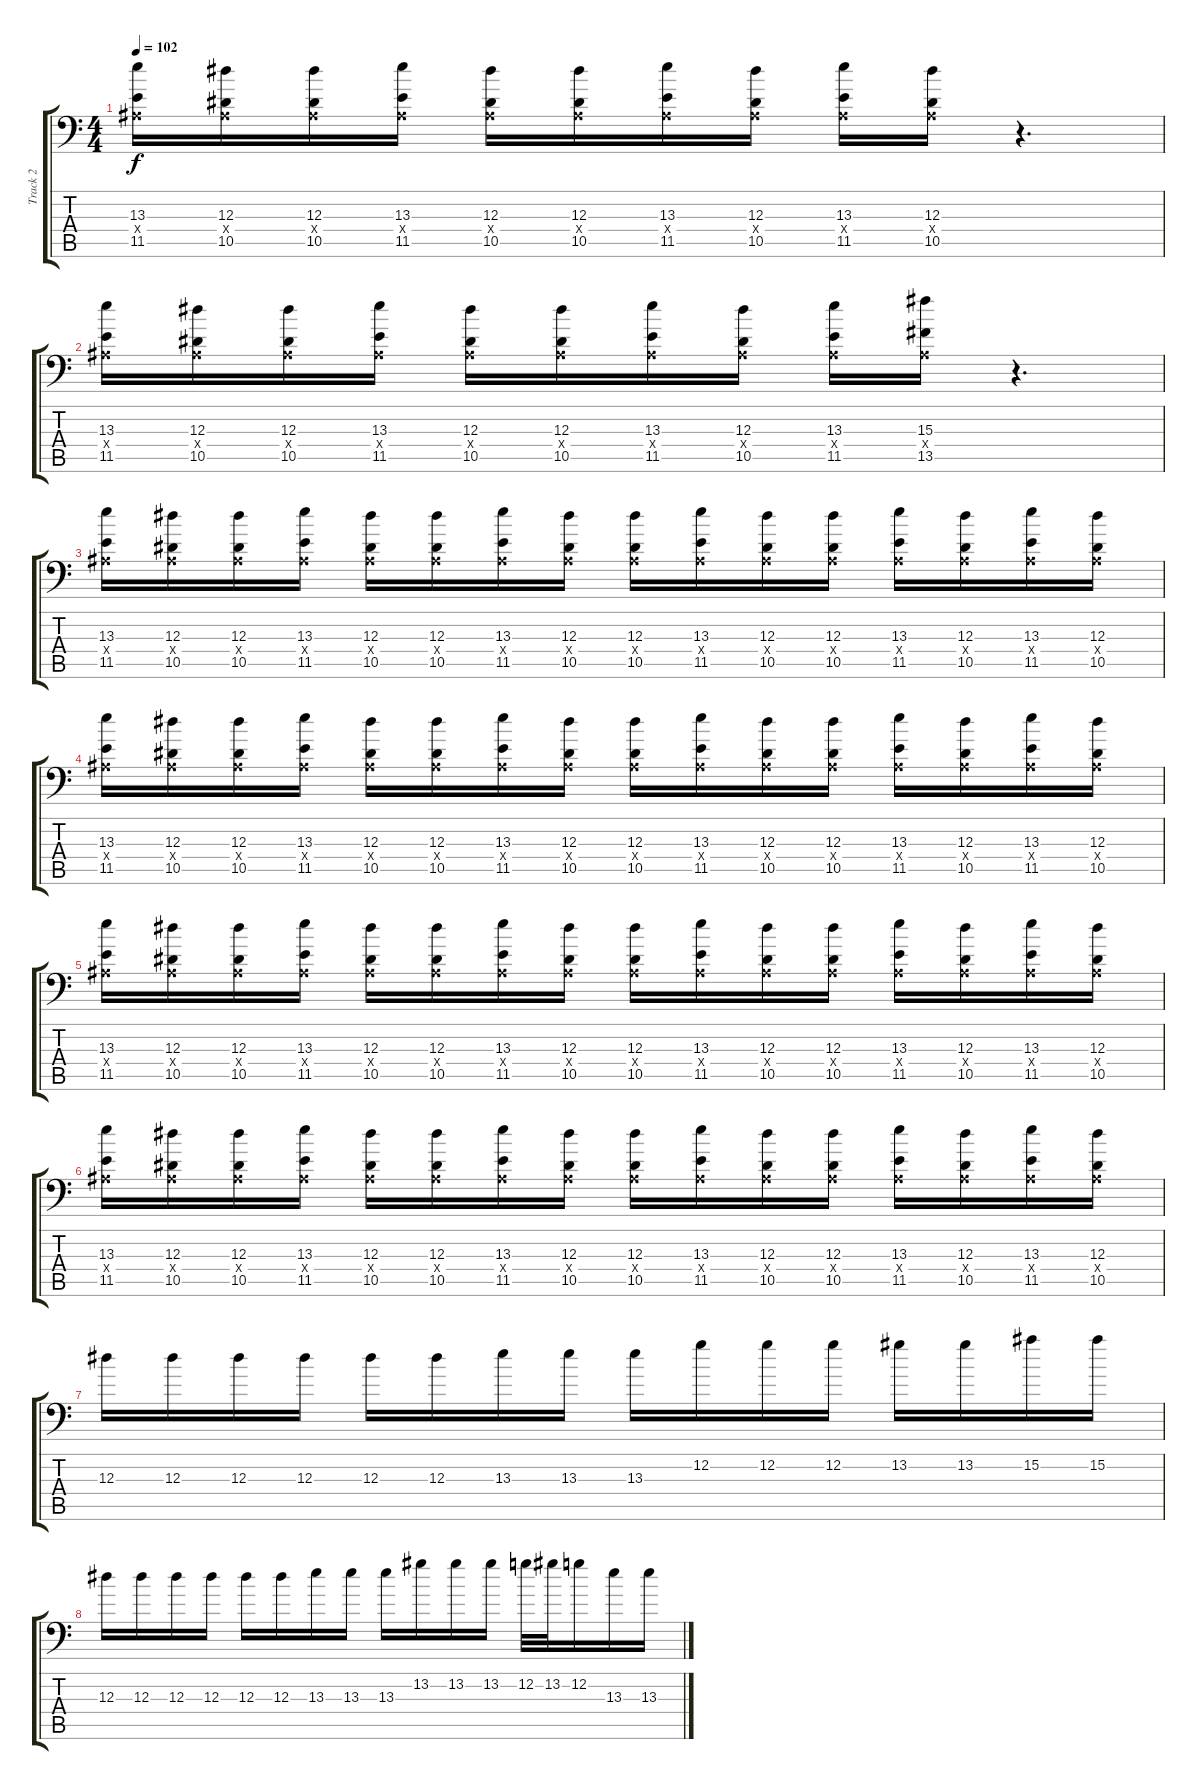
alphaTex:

\track ("Track 2" "Track 2") {instrument acousticguitarsteel}
\staff {score tabs}
\tuning (C4 G3 Eb3 Bb2 F2 Bb1) {hide}
\ts (4 4)
\tempo 102
\clef f4
\ks c
(13.3 0.4{x} 11.5).16{dy f} (12.3 0.4{x} 10.5).16 (12.3 0.4{x} 10.5).16 (13.3 0.4{x} 11.5).16 (12.3 0.4{x} 10.5).16 (12.3 0.4{x} 10.5).16 (13.3 0.4{x} 11.5).16 (12.3 0.4{x} 10.5).16 (13.3 0.4{x} 11.5).16 (12.3 0.4{x} 10.5).16 r.4{d} |
(13.3 0.4{x} 11.5).16 (12.3 0.4{x} 10.5).16 (12.3 0.4{x} 10.5).16 (13.3 0.4{x} 11.5).16 (12.3 0.4{x} 10.5).16 (12.3 0.4{x} 10.5).16 (13.3 0.4{x} 11.5).16 (12.3 0.4{x} 10.5).16 (13.3 0.4{x} 11.5).16 (15.3 0.4{x} 13.5).16 r.4{d} |
(13.3 0.4{x} 11.5).16 (12.3 0.4{x} 10.5).16 (12.3 0.4{x} 10.5).16 (13.3 0.4{x} 11.5).16 (12.3 0.4{x} 10.5).16 (12.3 0.4{x} 10.5).16 (13.3 0.4{x} 11.5).16 (12.3 0.4{x} 10.5).16 (12.3 0.4{x} 10.5).16 (13.3 0.4{x} 11.5).16 (12.3 0.4{x} 10.5).16 (12.3 0.4{x} 10.5).16 (13.3 0.4{x} 11.5).16 (12.3 0.4{x} 10.5).16 (13.3 0.4{x} 11.5).16 (12.3 0.4{x} 10.5).16 |
(13.3 0.4{x} 11.5).16 (12.3 0.4{x} 10.5).16 (12.3 0.4{x} 10.5).16 (13.3 0.4{x} 11.5).16 (12.3 0.4{x} 10.5).16 (12.3 0.4{x} 10.5).16 (13.3 0.4{x} 11.5).16 (12.3 0.4{x} 10.5).16 (12.3 0.4{x} 10.5).16 (13.3 0.4{x} 11.5).16 (12.3 0.4{x} 10.5).16 (12.3 0.4{x} 10.5).16 (13.3 0.4{x} 11.5).16 (12.3 0.4{x} 10.5).16 (13.3 0.4{x} 11.5).16 (12.3 0.4{x} 10.5).16 |
(13.3 0.4{x} 11.5).16 (12.3 0.4{x} 10.5).16 (12.3 0.4{x} 10.5).16 (13.3 0.4{x} 11.5).16 (12.3 0.4{x} 10.5).16 (12.3 0.4{x} 10.5).16 (13.3 0.4{x} 11.5).16 (12.3 0.4{x} 10.5).16 (12.3 0.4{x} 10.5).16 (13.3 0.4{x} 11.5).16 (12.3 0.4{x} 10.5).16 (12.3 0.4{x} 10.5).16 (13.3 0.4{x} 11.5).16 (12.3 0.4{x} 10.5).16 (13.3 0.4{x} 11.5).16 (12.3 0.4{x} 10.5).16 |
(13.3 0.4{x} 11.5).16 (12.3 0.4{x} 10.5).16 (12.3 0.4{x} 10.5).16 (13.3 0.4{x} 11.5).16 (12.3 0.4{x} 10.5).16 (12.3 0.4{x} 10.5).16 (13.3 0.4{x} 11.5).16 (12.3 0.4{x} 10.5).16 (12.3 0.4{x} 10.5).16 (13.3 0.4{x} 11.5).16 (12.3 0.4{x} 10.5).16 (12.3 0.4{x} 10.5).16 (13.3 0.4{x} 11.5).16 (12.3 0.4{x} 10.5).16 (13.3 0.4{x} 11.5).16 (12.3 0.4{x} 10.5).16 |
12.3.16 12.3.16 12.3.16 12.3.16 12.3.16 12.3.16 13.3.16 13.3.16 13.3.16 12.2.16 12.2.16 12.2.16 13.2.16 13.2.16 15.2.16 15.2.16 |
12.3.16 12.3.16 12.3.16 12.3.16 12.3.16 12.3.16 13.3.16 13.3.16 13.3.16 13.2.16 13.2.16 13.2.16 12.2.32 13.2.32 12.2.16 13.3.16 13.3.16
